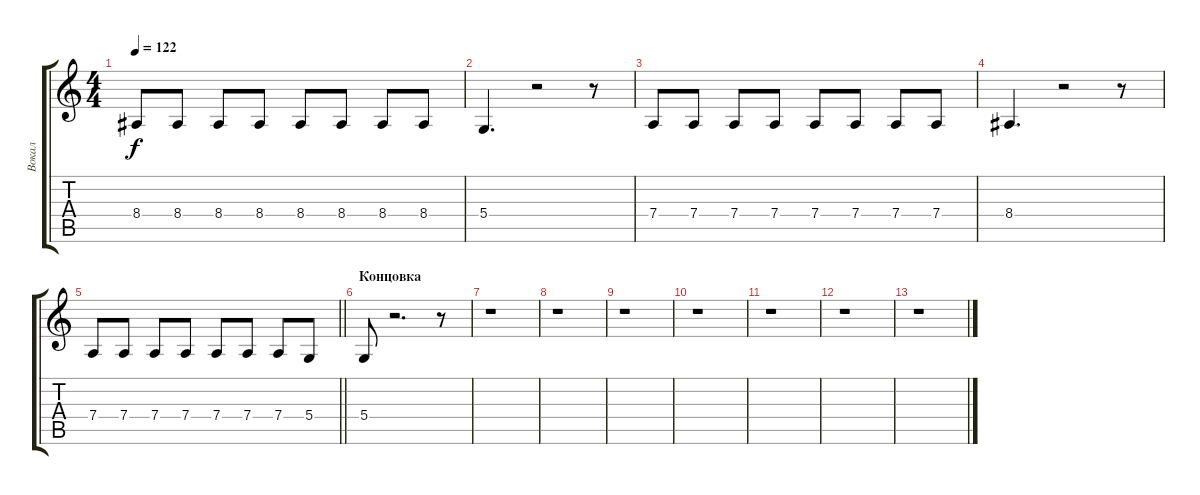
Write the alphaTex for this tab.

\track ("Вокал" "Вокал") {instrument tenorsax}
\staff {score tabs}
\tuning (E4 B3 G3 D3 A2 E2) {hide}
\ts (4 4)
\tempo 122
\clef g2
\ks c
8.4.8{dy f} 8.4.8 8.4.8 8.4.8 8.4.8 8.4.8 8.4.8 8.4.8 |
5.4.4{d} r.2 r.8 |
7.4.8 7.4.8 7.4.8 7.4.8 7.4.8 7.4.8 7.4.8 7.4.8 |
8.4.4{d} r.2 r.8 |
\barLineRight lightlight
7.4.8 7.4.8 7.4.8 7.4.8 7.4.8 7.4.8 7.4.8 5.4.8 |
\section ("" "Концовка")
5.4.8 r.2{d} r.8 |
r.1 |
r.1 |
r.1 |
r.1 |
r.1 |
r.1 |
r.1
